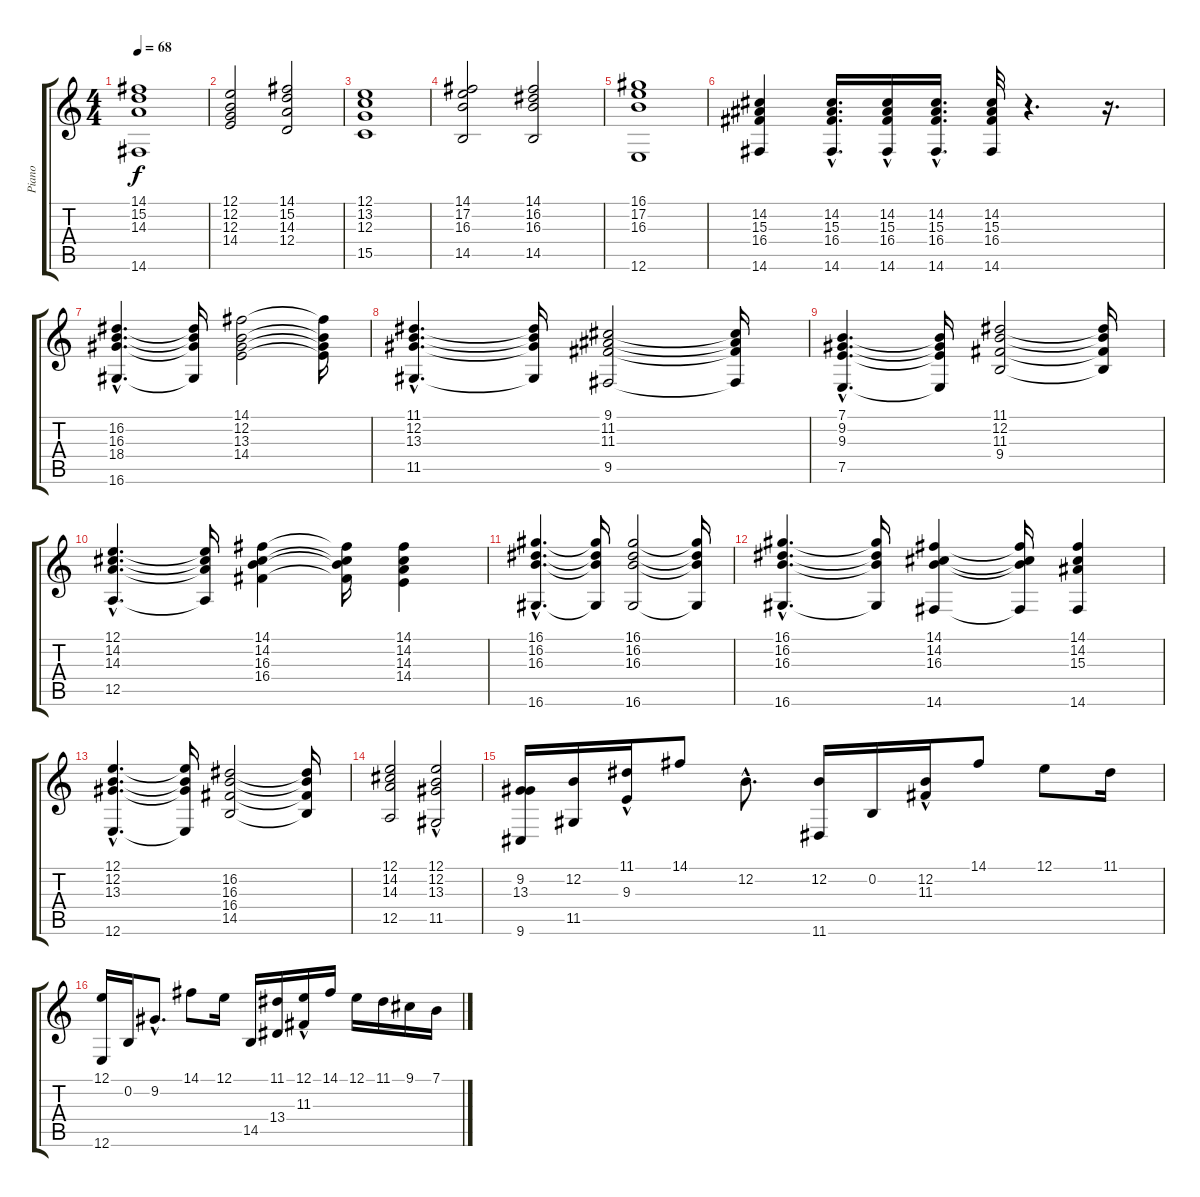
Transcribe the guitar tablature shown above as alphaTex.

\track ("Piano" "Piano") {instrument acousticgrandpiano}
\staff {score tabs}
\tuning (E4 B3 G3 D3 A2 E2) {hide}
\ts (4 4)
\tempo 68
\clef g2
\ks c
(14.1 15.2 14.3 14.6).1{dy f} |
(12.1 12.2 12.3 14.4).2 (14.1 15.2 14.3 12.4).2 |
(12.1 13.2 12.3 15.5).1 |
(14.1 17.2 16.3 14.5).2 (14.1 16.2 16.3 14.5).2 |
(16.1 17.2 16.3 12.6).1 |
(14.2 15.3 16.4 14.6).4 (14.2{hac} 15.3{hac} 16.4{hac} 14.6{hac}).16{d} (14.2{hac} 15.3{hac} 16.4{hac} 14.6{hac}).16 (14.2{hac} 15.3{hac} 16.4{hac} 14.6{hac}).16{d} (14.2 15.3 16.4 14.6).32 r.4{d} r.16{d} |
(16.2{hac} 16.3{hac} 18.4{hac} 16.6{hac}).4{d} (16.2{t} 16.3{t} 18.4{t} 16.6{t}).16 (14.1 12.2 13.3 14.4).2 (14.1{t} 12.2{t} 13.3{t} 14.4{t}).16 |
(11.1{hac} 12.2{hac} 13.3{hac} 11.5{hac}).4{d} (11.1{t} 12.2{t} 13.3{t} 11.5{t}).16 (9.1 11.2 11.3 9.5).2 (9.1{t} 11.2{t} 11.3{t} 9.5{t}).16 |
(7.1{hac} 9.2{hac} 9.3{hac} 7.5{hac}).4{d} (7.1{t} 9.2{t} 9.3{t} 7.5{t}).16 (11.1 12.2 11.3 9.4).2 (11.1{t} 12.2{t} 11.3{t} 9.4{t}).16 |
(12.1{hac} 14.2{hac} 14.3{hac} 12.5{hac}).4{d} (12.1{t} 14.2{t} 14.3{t} 12.5{t}).16 (14.1 14.2 16.3 16.4).4 (14.1{t} 14.2{t} 16.3{t} 16.4{t}).16 (14.1 14.2 14.3 14.4).4 |
(16.1{hac} 16.2{hac} 16.3{hac} 16.6{hac}).4{d} (16.1{t} 16.2{t} 16.3{t} 16.6{t}).16 (16.1 16.2 16.3 16.6).2 (16.1{t} 16.2{t} 16.3{t} 16.6{t}).16 |
(16.1{hac} 16.2{hac} 16.3{hac} 16.6{hac}).4{d} (16.1{t} 16.2{t} 16.3{t} 16.6{t}).16 (14.1 14.2 16.3 14.6).4 (14.1{t} 14.2{t} 16.3{t} 14.6{t}).16 (14.1 14.2 15.3 14.6).4 |
(12.1{hac} 12.2{hac} 13.3{hac} 12.6{hac}).4{d} (12.1{t} 12.2{t} 13.3{t} 12.6{t}).16 (16.2 16.3 16.4 14.5).2 (16.2{t} 16.3{t} 16.4{t} 14.5{t}).16 |
(12.1 14.2 14.3 12.5).2 (12.1{hac} 12.2{hac} 13.3 11.5{hac}).2 |
(9.2 13.3 9.6).16{volume 14 instrument acousticgrandpiano} (12.2 11.5).16 (11.1 9.3{hac}).16 14.1.8 12.2{hac}.8{d} (12.2 11.6).16 0.2.16 (12.2 11.3{hac}).16 14.1.8 12.1.8 11.1.16 |
(12.1 12.6).16 0.2.16 9.2{hac}.8{d} 14.1.8 12.1.16 14.5.16 (11.1 13.4).16 (12.1 11.3{hac}).16 14.1.16 12.1.16 11.1.16 9.1.16 7.1.16
